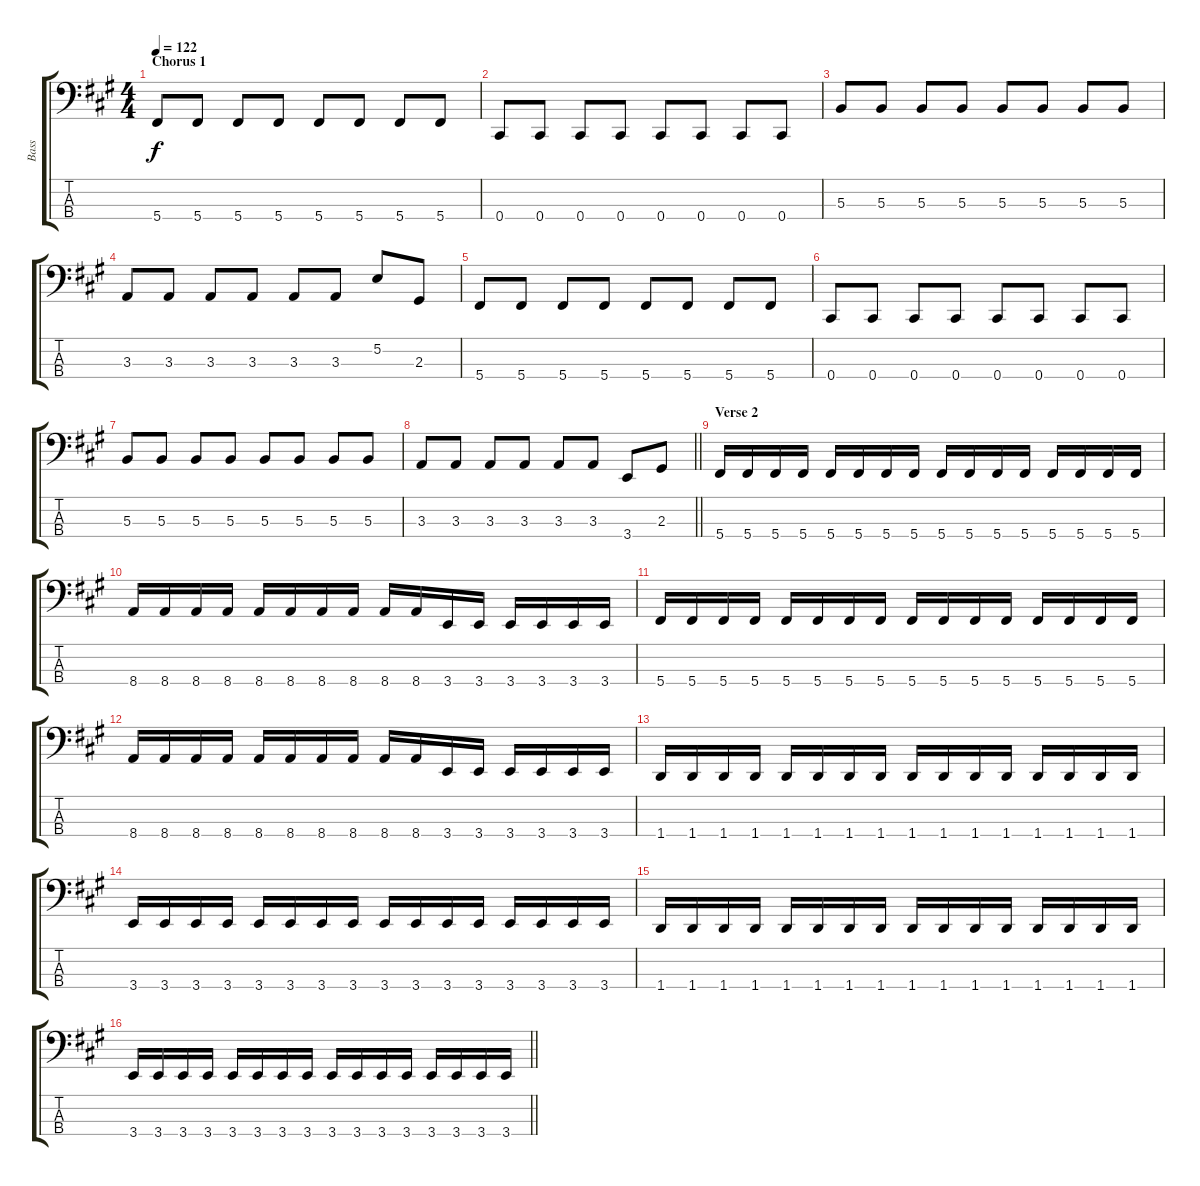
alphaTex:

\track ("Bass" "Bass") {instrument electricbasspick}
\staff {score tabs}
\tuning (E2 B1 Gb1 Db1) {hide}
\ts (4 4)
\section ("" "Chorus 1")
\tempo 122
\clef f4
\ks f#minor
5.4.8{dy f} 5.4.8 5.4.8 5.4.8 5.4.8 5.4.8 5.4.8 5.4.8 |
0.4.8 0.4.8 0.4.8 0.4.8 0.4.8 0.4.8 0.4.8 0.4.8 |
5.3.8 5.3.8 5.3.8 5.3.8 5.3.8 5.3.8 5.3.8 5.3.8 |
3.3.8 3.3.8 3.3.8 3.3.8 3.3.8 3.3.8 5.2.8 2.3.8 |
5.4.8 5.4.8 5.4.8 5.4.8 5.4.8 5.4.8 5.4.8 5.4.8 |
0.4.8 0.4.8 0.4.8 0.4.8 0.4.8 0.4.8 0.4.8 0.4.8 |
5.3.8 5.3.8 5.3.8 5.3.8 5.3.8 5.3.8 5.3.8 5.3.8 |
\barLineRight lightlight
3.3.8 3.3.8 3.3.8 3.3.8 3.3.8 3.3.8 3.4.8 2.3.8 |
\section ("" "Verse 2")
5.4.16 5.4.16 5.4.16 5.4.16 5.4.16 5.4.16 5.4.16 5.4.16 5.4.16 5.4.16 5.4.16 5.4.16 5.4.16 5.4.16 5.4.16 5.4.16 |
8.4.16 8.4.16 8.4.16 8.4.16 8.4.16 8.4.16 8.4.16 8.4.16 8.4.16 8.4.16 3.4.16 3.4.16 3.4.16 3.4.16 3.4.16 3.4.16 |
5.4.16 5.4.16 5.4.16 5.4.16 5.4.16 5.4.16 5.4.16 5.4.16 5.4.16 5.4.16 5.4.16 5.4.16 5.4.16 5.4.16 5.4.16 5.4.16 |
8.4.16 8.4.16 8.4.16 8.4.16 8.4.16 8.4.16 8.4.16 8.4.16 8.4.16 8.4.16 3.4.16 3.4.16 3.4.16 3.4.16 3.4.16 3.4.16 |
1.4.16 1.4.16 1.4.16 1.4.16 1.4.16 1.4.16 1.4.16 1.4.16 1.4.16 1.4.16 1.4.16 1.4.16 1.4.16 1.4.16 1.4.16 1.4.16 |
3.4.16 3.4.16 3.4.16 3.4.16 3.4.16 3.4.16 3.4.16 3.4.16 3.4.16 3.4.16 3.4.16 3.4.16 3.4.16 3.4.16 3.4.16 3.4.16 |
1.4.16 1.4.16 1.4.16 1.4.16 1.4.16 1.4.16 1.4.16 1.4.16 1.4.16 1.4.16 1.4.16 1.4.16 1.4.16 1.4.16 1.4.16 1.4.16 |
\barLineRight lightlight
3.4.16 3.4.16 3.4.16 3.4.16 3.4.16 3.4.16 3.4.16 3.4.16 3.4.16 3.4.16 3.4.16 3.4.16 3.4.16 3.4.16 3.4.16 3.4.16
